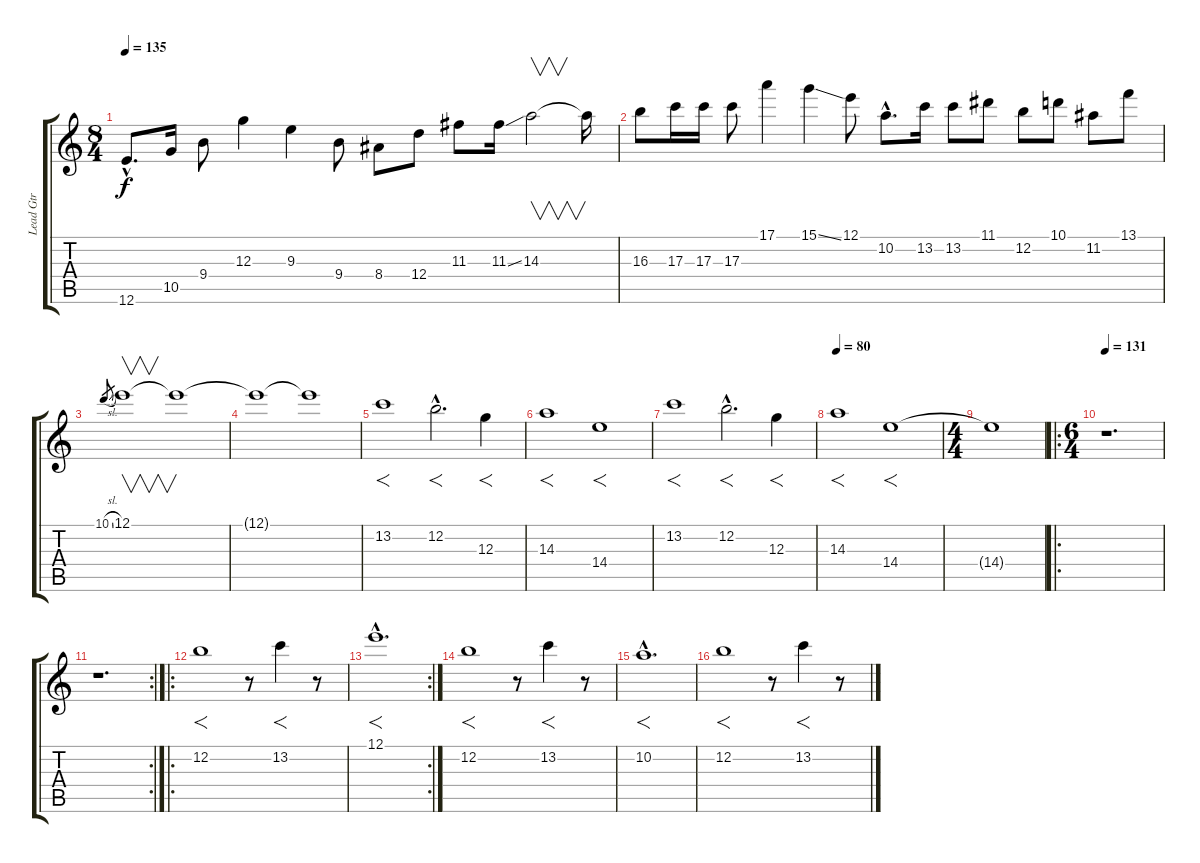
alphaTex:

\track ("Lead Gtr" "Lead Gtr") {instrument overdrivenguitar}
\staff {score tabs}
\tuning (E4 B3 G3 D3 A2 E2) {hide}
\ts (8 4)
\tempo 135
\clef g2
\ks c
12.6{hac}.8{d dy f} 10.5.16 9.4.8 12.3.4 9.3.4 9.4.8 8.4.8 12.4.8 11.3.8 11.3{ss}.16 14.3.2{v} 14.3{t}.16 |
16.3.8 17.3.16 17.3.16 17.3.8 17.1.4 15.1{ss}.4 12.1.8 10.2{hac}.8{d} 13.2.16 13.2.8 11.1.8 12.2.8 10.1.8 11.2.8 13.1.8 |
10.1{sl}.8{gr} 12.1.1{v} 12.1{t}.1 |
12.1{t}.1 12.1{t}.1 |
13.2.1{f} 12.2{hac}.2{f d} 12.3.4{f} |
14.3.1{f} 14.4.1{f} |
13.2.1{f} 12.2{hac}.2{f d} 12.3.4{f} |
\tempo 80
14.3.1{f} 14.4.1{f} |
\ts (4 4)
14.4{t}.1 |
\ro
\ts (6 4)
\tempo 131
r.1{d} |
\rc 2
r.1{d} |
\ro
12.2.1{f} r.8 13.2.4{f} r.8 |
\rc 2
12.1{hac}.1{f d} |
12.2.1{f} r.8 13.2.4{f} r.8 |
10.2{hac}.1{f d} |
12.2.1{f} r.8 13.2.4{f} r.8
